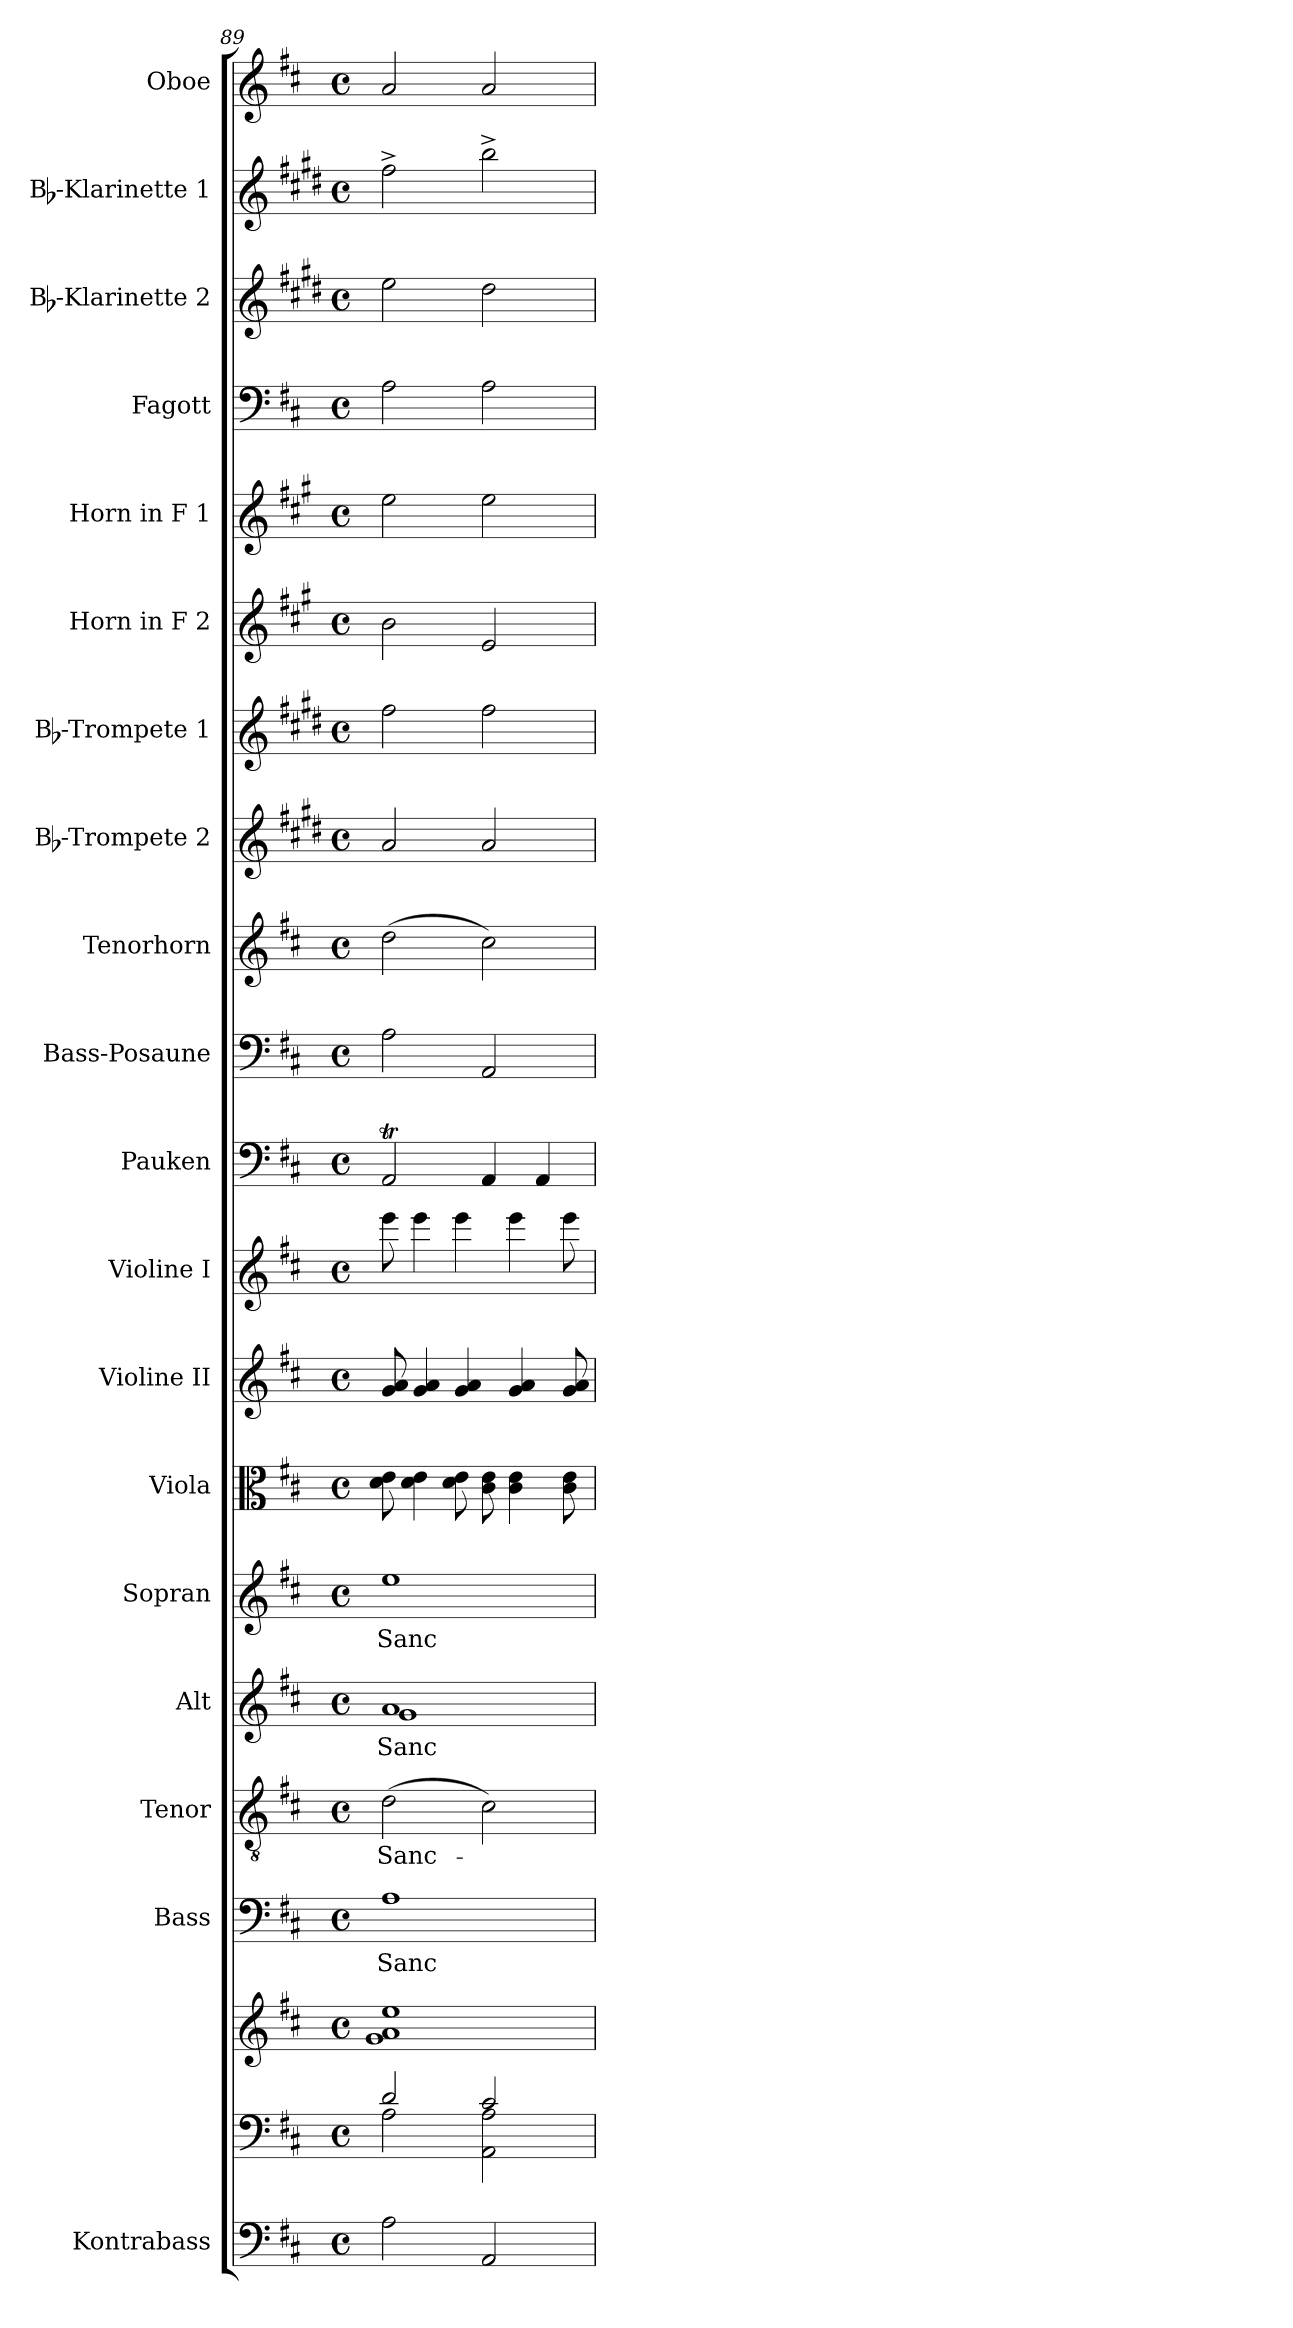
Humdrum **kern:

**kern	**kern	**kern	**kern	**text	**kern	**text	**kern	**text	**kern	**text	**kern	**kern	**kern	**kern	**kern	**kern	**kern	**kern	**kern	**kern	**kern	**kern	**kern	**kern
*part20	*part19	*part19	*part18	*part18	*part17	*part17	*part16	*part16	*part15	*part15	*part14	*part13	*part12	*part11	*part10	*part9	*part8	*part7	*part6	*part5	*part4	*part3	*part2	*part1
*staff21	*staff20	*staff19	*staff18	*staff18	*staff17	*staff17	*staff16	*staff16	*staff15	*staff15	*staff14	*staff13	*staff12	*staff11	*staff10	*staff9	*staff8	*staff7	*staff6	*staff5	*staff4	*staff3	*staff2	*staff1
*I"Kontrabass	*	*	*I"Bass	*	*I"Tenor	*	*I"Alt	*	*I"Sopran	*	*I"Viola	*I"Violine II	*I"Violine I	*I"Pauken	*I"Bass-Posaune	*I"Tenorhorn	*I"Bb-Trompete 2	*I"Bb-Trompete 1	*I"Horn in F 2	*I"Horn in F 1	*I"Fagott	*I"Bb-Klarinette 2	*I"Bb-Klarinette 1	*I"Oboe
*I'Kb.	*	*	*I'B.	*	*I'T.	*	*I'A.	*	*I'S.	*	*I'Vla.	*I'Vl. II	*I'Vl. I	*I'Pk.	*I'B. Pos.	*I'T. Hrn.	*I'Bb Trp. 2	*I'Bb Trp. 1	*	*	*I'Fg.	*I'Bb Kl. 2	*I'Bb Kl. 1	*I'Ob.
!!LO:PB:g=z
*clefF4	*clefF4	*clefG2	*clefF4	*	*clefGv2	*	*clefG2	*	*clefG2	*	*clefC3	*clefG2	*clefG2	*clefF4	*clefF4	*clefG2	*clefG2	*clefG2	*clefG2	*clefG2	*clefF4	*clefG2	*clefG2	*clefG2
*ITrd7c12	*	*	*	*	*	*	*	*	*	*	*	*	*	*	*	*ITrd8c14	*ITrd1c2	*ITrd1c2	*ITrd4c7	*ITrd4c7	*	*ITrd1c2	*ITrd1c2	*
*k[f#c#]	*k[f#c#]	*k[f#c#]	*k[f#c#]	*	*k[f#c#]	*	*k[f#c#]	*	*k[f#c#]	*	*k[f#c#]	*k[f#c#]	*k[f#c#]	*k[f#c#]	*k[f#c#]	*k[f#c#]	*k[f#c#]	*k[f#c#]	*k[f#c#]	*k[f#c#]	*k[f#c#]	*k[f#c#]	*k[f#c#]	*k[f#c#]
*D:	*D:	*D:	*D:	*	*D:	*	*D:	*	*D:	*	*D:	*D:	*D:	*D:	*D:	*D:	*D:	*D:	*D:	*D:	*D:	*D:	*D:	*D:
*M4/4	*M4/4	*M4/4	*M4/4	*	*M4/4	*	*M4/4	*	*M4/4	*	*M4/4	*M4/4	*M4/4	*M4/4	*M4/4	*M4/4	*M4/4	*M4/4	*M4/4	*M4/4	*M4/4	*M4/4	*M4/4	*M4/4
*met(c)	*met(c)	*met(c)	*met(c)	*	*met(c)	*	*met(c)	*	*met(c)	*	*met(c)	*met(c)	*met(c)	*met(c)	*met(c)	*met(c)	*met(c)	*met(c)	*met(c)	*met(c)	*met(c)	*met(c)	*met(c)	*met(c)
=89	=89	=89	=89	=89	=89	=89	=89	=89	=89	=89	=89	=89	=89	=89	=89	=89	=89	=89	=89	=89	=89	=89	=89	=89
*	*^	*^	*	*	*	*	*	*	*	*	*	*	*	*	*	*	*	*	*	*	*	*	*	*
!	!	!	!	!	!	!LO:LY:b	!	!LO:LY:b	!	!LO:LY:b	!	!LO:LY:b	!	!	!	!	!	!	!	!	!	!	!	!	!	!
*	*	*	*	*	*	*	*	*	*^	*	*	*	*	*	*	*	*	*	*	*	*	*	*	*	*	*
2AA\	2d/	2A\	1ee	1g 1a	1A	Sanc-	(>2d\	Sanc-	1a	1g	Sanc-	1ee	Sanc-	8d\ 8e\	8g/ 8a/	8eee\	2AAT/	2A\	(>2d\	2g/	2ee\	2e\	2a\	2A\	2dd\	2ee^>\	2a/
.	.	.	.	.	.	.	.	.	.	.	.	.	.	4d\ 4e\	4g/ 4a/	4eee\	.	.	.	.	.	.	.	.	.	.	.
.	.	.	.	.	.	.	.	.	.	.	.	.	.	8d\ 8e\	4g/ 4a/	4eee\	.	.	.	.	.	.	.	.	.	.	.
2AAA/	2c#/	2AA\ 2A\	.	.	.	.	2c#\)	.	.	.	.	.	.	8c#\ 8e\	.	.	4AA/	2AA/	2c#\)	2g/	2ee\	2A/	2a\	2A\	2cc#\	2aa^>\	2a/
.	.	.	.	.	.	.	.	.	.	.	.	.	.	4c#\ 4e\	4g/ 4a/	4eee\	.	.	.	.	.	.	.	.	.	.	.
.	.	.	.	.	.	.	.	.	.	.	.	.	.	.	.	.	4AA/	.	.	.	.	.	.	.	.	.	.
.	.	.	.	.	.	.	.	.	.	.	.	.	.	8c#\ 8e\	8g/ 8a/	8eee\	.	.	.	.	.	.	.	.	.	.	.
*	*v	*v	*	*	*	*	*	*	*v	*v	*	*	*	*	*	*	*	*	*	*	*	*	*	*	*	*	*
*	*	*v	*v	*	*	*	*	*	*	*	*	*	*	*	*	*	*	*	*	*	*	*	*	*	*
=	=	=	=	=	=	=	=	=	=	=	=	=	=	=	=	=	=	=	=	=	=	=	=	=
*-	*-	*-	*-	*-	*-	*-	*-	*-	*-	*-	*-	*-	*-	*-	*-	*-	*-	*-	*-	*-	*-	*-	*-	*-
